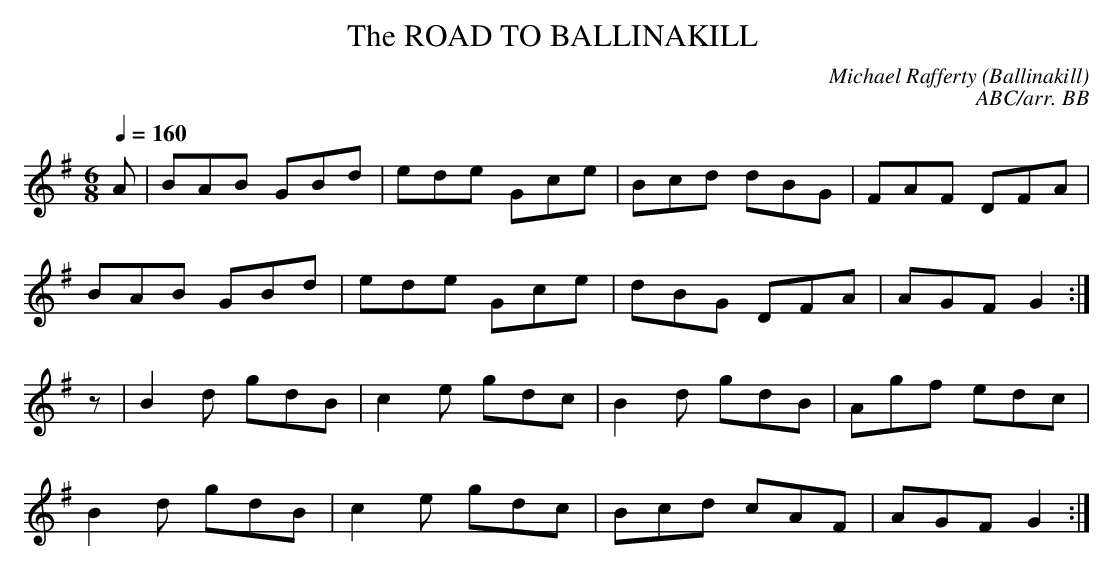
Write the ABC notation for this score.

X:1
T:ROAD TO BALLINAKILL , The
C:Michael Rafferty (Ballinakill)
C:ABC/arr. BB
Ballinakill one, not the New Jersey one)
Q:1/4=160
L:1/8
M:6/8
K:G
A|BAB GBd|ede Gce|Bcd dBG|FAF DFA|
BAB GBd|ede Gce|dBG DFA|AGF  G2 :|
z|B2 d gdB|c2 e gdc|B2 d gdB|Agf edc|
B2 d gdB|c2 e gdc|Bcd cAF|AGF G2 :|
